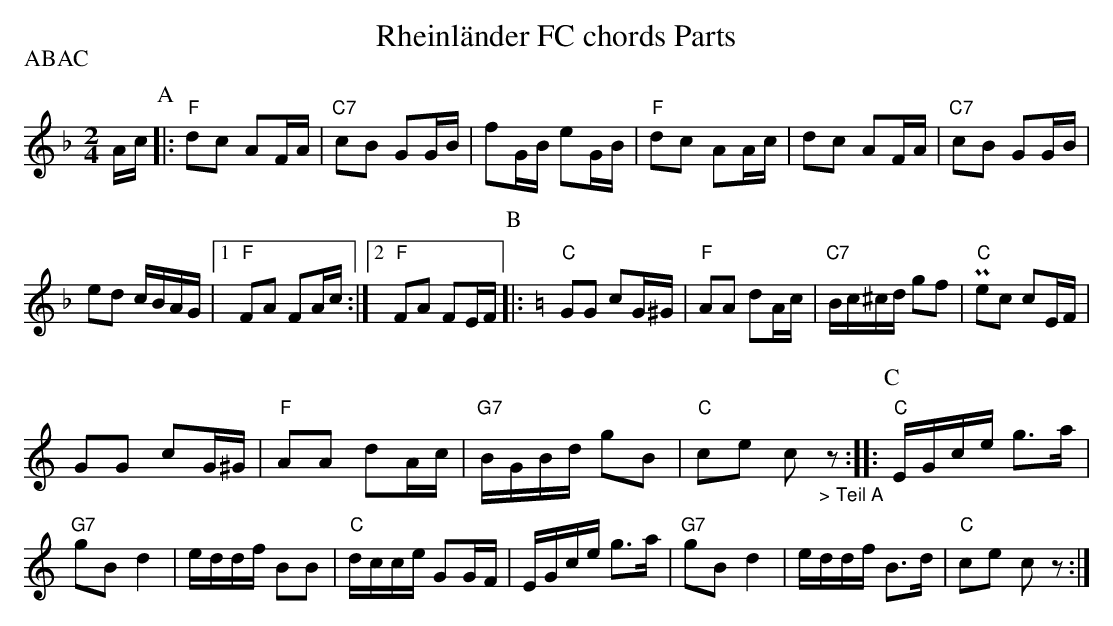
X:1
T: Rheinl\"ander FC chords Parts
P:ABAC
M:2/4
L:1/16
K:F %%MIDI gchordon
Ac [P:A] |: "F"d2c2 A2FA | "C7"c2B2 G2GB | f2GB e2GB | "F"d2c2 A2Ac | d2c2 A2FA | "C7"c2B2 G2GB |
e2d2 cBAG |1 "F"F2A2 F2Ac :|2 "F"F2A2 F2EF [P:B] |: [K:C] "C"G2G2 c2G^G | "F"A2A2 d2Ac | "C7"Bc^cd g2f2 | "C"Pe2c2 c2EF |
G2G2 c2G^G | "F"A2A2 d2Ac | "G7"BGBd g2B2 | "C"c2e2 c2"_> Teil A"z2 ::[P:C] "C"EGce g3a |
"G7"g2B2 d4 | eddf B2B2 | "C"dcce G2GF | EGce g3a | "G7"g2B2d4 | eddf B3d | "C"c2e2 c2z2 :|
